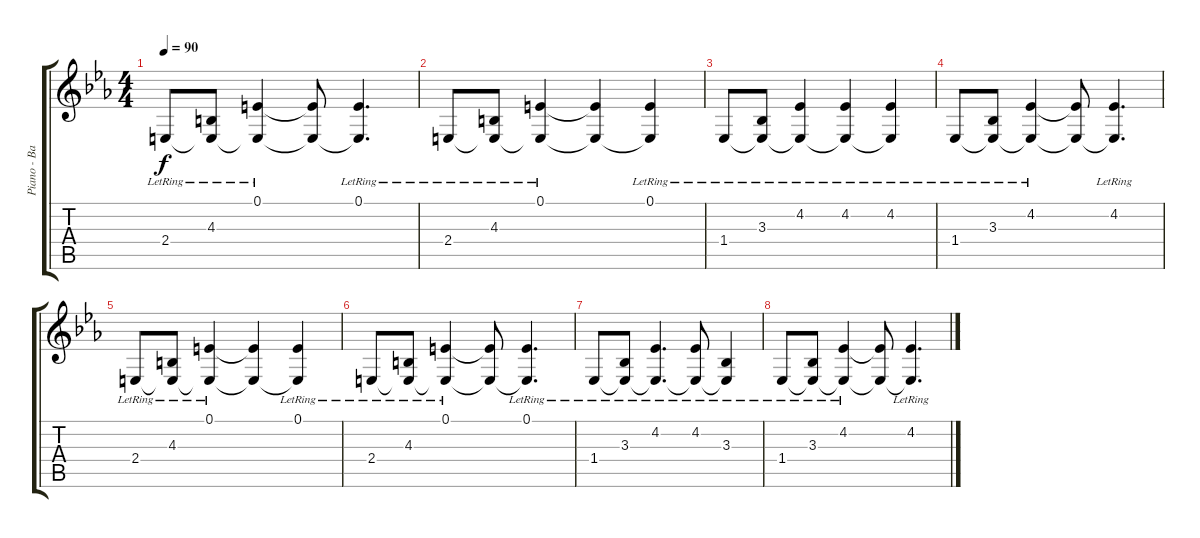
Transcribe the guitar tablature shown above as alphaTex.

\track ("Piano - Bass" "Piano - Ba") {instrument acousticgrandpiano}
\staff {score tabs}
\tuning (E4 B3 G3 D3 A2 E2) {hide}
\ts (4 4)
\tempo 90
\clef g2
\ks cminor
2.4{lr}.8{dy f} (4.3{lr} 2.4{t}).8 (0.1{lr} 2.4{t}).4 (0.1{t} 2.4{t}).8 (0.1{lr} 2.4{t}).4{d} |
2.4{lr}.8 (4.3{lr} 2.4{t}).8 (0.1{lr} 2.4{t}).4 (0.1{t} 2.4{t}).4 (0.1{lr} 2.4{t}).4 |
1.4{lr}.8 (3.3{lr} 1.4{t}).8 (4.2{lr} 1.4{t}).4 (4.2{lr} 1.4{t}).4 (4.2{lr} 1.4{t}).4 |
1.4{lr}.8 (3.3{lr} 1.4{t}).8 (4.2{lr} 1.4{t}).4 (4.2{t} 1.4{t}).8 (4.2{lr} 1.4{t}).4{d} |
2.4{lr}.8 (4.3{lr} 2.4{t}).8 (0.1{lr} 2.4{t}).4 (0.1{t} 2.4{t}).4 (0.1{lr} 2.4{t}).4 |
2.4{lr}.8 (4.3{lr} 2.4{t}).8 (0.1{lr} 2.4{t}).4 (0.1{t} 2.4{t}).8 (0.1{lr} 2.4{t}).4{d} |
1.4{lr}.8 (3.3{lr} 1.4{t}).8 (4.2{lr} 1.4{t}).4{d} (4.2{lr} 1.4{t}).8 (3.3{lr} 1.4{t}).4 |
1.4{lr}.8 (3.3{lr} 1.4{t}).8 (4.2{lr} 1.4{t}).4 (4.2{t} 1.4{t}).8 (4.2{lr} 1.4{t}).4{d}
